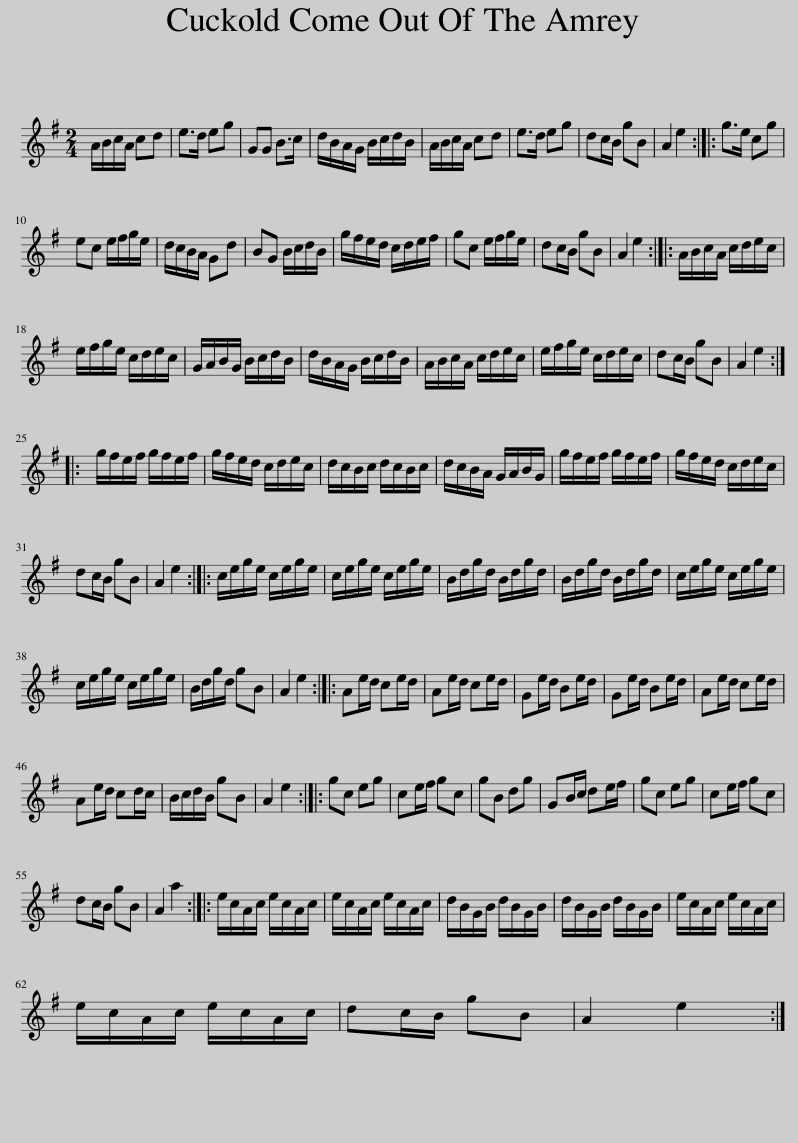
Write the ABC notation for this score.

X:1
L:1/8
M:2/4
I:linebreak $
K:G
V:1 treble
V:1
 A/B/c/A/ cd | e>d eg | GG B>c | d/B/A/G/ B/c/d/B/ | A/B/c/A/ cd | %5
 e>d eg | dc/B/ gB | A2 e2 :: g>e cg |$ ec e/f/g/e/ | %10
 d/c/B/A/ Gd | BG B/c/d/B/ | g/f/e/d/ c/d/e/f/ | gc e/f/g/e/ | dc/B/ gB | %15
 A2 e2 :: A/B/c/A/ c/d/e/c/ |$ e/f/g/e/ c/d/e/c/ | G/A/B/G/ B/c/d/B/ | d/B/A/G/ B/c/d/B/ | %20
 A/B/c/A/ c/d/e/c/ | e/f/g/e/ c/d/e/c/ | dc/B/ gB | A2 e2 ::$ g/f/e/f/ g/f/e/f/ | %25
 g/f/e/d/ c/d/e/c/ | d/c/B/c/ d/c/B/c/ | d/c/B/A/ G/A/B/G/ | g/f/e/f/ g/f/e/f/ | g/f/e/d/ c/d/e/c/ |$ %30
 dc/B/ gB | A2 e2 :: c/e/g/e/ c/e/g/e/ | c/e/g/e/ c/e/g/e/ | B/d/g/d/ B/d/g/d/ | %35
 B/d/g/d/ B/d/g/d/ | c/e/g/e/ c/e/g/e/ |$ c/e/g/e/ c/e/g/e/ | B/d/g/d/ gB | A2 e2 :: %40
 Ae/d/ ce/d/ | Ae/d/ ce/d/ | Ge/d/ Be/d/ | Ge/d/ Be/d/ | Ae/d/ ce/d/ |$ %45
 Ae/d/ cd/c/ | B/c/d/B/ gB | A2 e2 :: gc eg | ce/f/ gc | %50
 gB dg | GB/c/ de/f/ | gc eg | ce/f/ gc |$ dc/B/ gB | %55
 A2 a2 :: e/c/A/c/ e/c/A/c/ | e/c/A/c/ e/c/A/c/ | d/B/G/B/ d/B/G/B/ | d/B/G/B/ d/B/G/B/ | %60
 e/c/A/c/ e/c/A/c/ |$ e/c/A/c/ e/c/A/c/ | dc/B/ gB | A2 e2 :| %64
